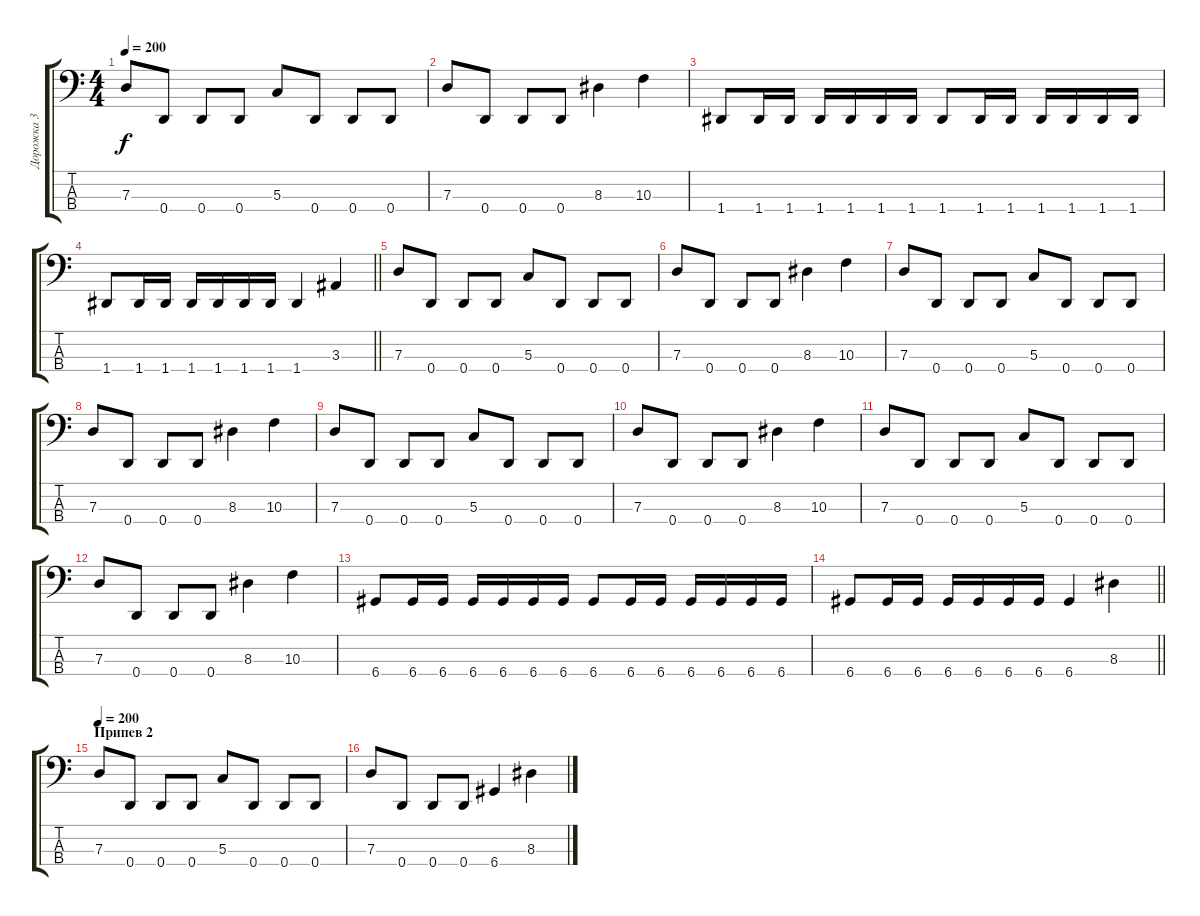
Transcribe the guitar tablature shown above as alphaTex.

\track ("Дорожка 3" "Дорожка 3") {instrument electricbasspick}
\staff {score tabs}
\tuning (F2 C2 G1 D1) {hide}
\ts (4 4)
\tempo 200
\clef f4
\ks c
7.3.8{dy f} 0.4.8 0.4.8 0.4.8 5.3.8 0.4.8 0.4.8 0.4.8 |
7.3.8 0.4.8 0.4.8 0.4.8 8.3.4 10.3.4 |
1.4.8 1.4.16 1.4.16 1.4.16 1.4.16 1.4.16 1.4.16 1.4.8 1.4.16 1.4.16 1.4.16 1.4.16 1.4.16 1.4.16 |
\barLineRight lightlight
1.4.8 1.4.16 1.4.16 1.4.16 1.4.16 1.4.16 1.4.16 1.4.4 3.3.4 |
7.3.8 0.4.8 0.4.8 0.4.8 5.3.8 0.4.8 0.4.8 0.4.8 |
7.3.8 0.4.8 0.4.8 0.4.8 8.3.4 10.3.4 |
7.3.8 0.4.8 0.4.8 0.4.8 5.3.8 0.4.8 0.4.8 0.4.8 |
7.3.8 0.4.8 0.4.8 0.4.8 8.3.4 10.3.4 |
7.3.8 0.4.8 0.4.8 0.4.8 5.3.8 0.4.8 0.4.8 0.4.8 |
7.3.8 0.4.8 0.4.8 0.4.8 8.3.4 10.3.4 |
7.3.8 0.4.8 0.4.8 0.4.8 5.3.8 0.4.8 0.4.8 0.4.8 |
7.3.8 0.4.8 0.4.8 0.4.8 8.3.4 10.3.4 |
6.4.8 6.4.16 6.4.16 6.4.16 6.4.16 6.4.16 6.4.16 6.4.8 6.4.16 6.4.16 6.4.16 6.4.16 6.4.16 6.4.16 |
\barLineRight lightlight
6.4.8 6.4.16 6.4.16 6.4.16 6.4.16 6.4.16 6.4.16 6.4.4 8.3.4 |
\section ("" "Припев 2")
\tempo 200
7.3.8 0.4.8 0.4.8 0.4.8 5.3.8 0.4.8 0.4.8 0.4.8 |
7.3.8 0.4.8 0.4.8 0.4.8 6.4.4 8.3.4
